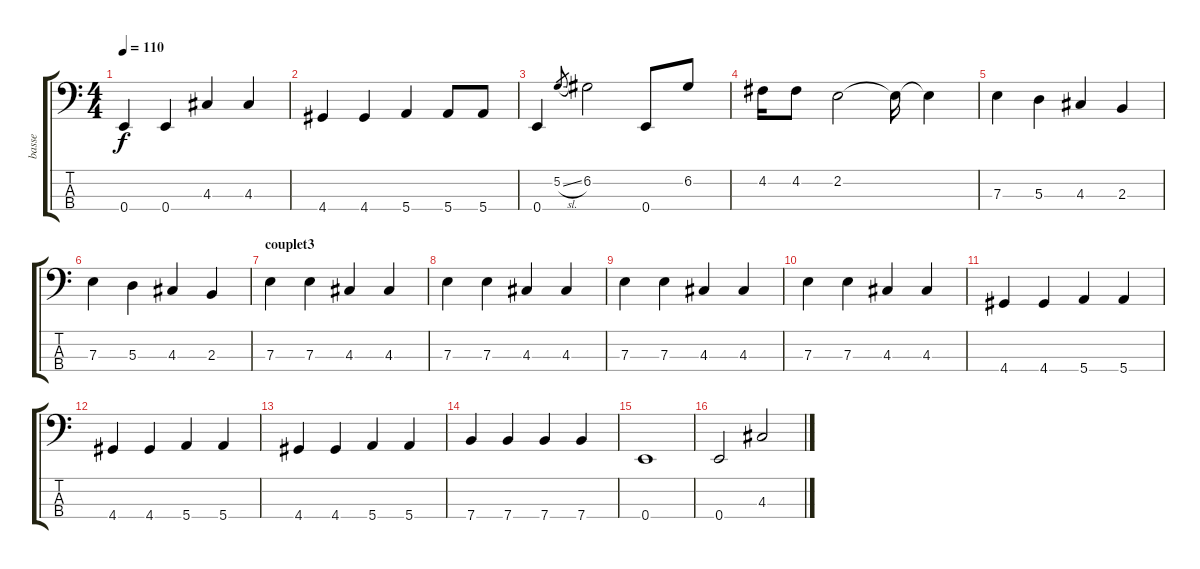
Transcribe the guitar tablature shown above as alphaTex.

\track ("basse" "basse") {instrument electricbassfinger}
\staff {score tabs}
\tuning (G2 D2 A1 E1) {hide}
\ts (4 4)
\tempo 110
\clef f4
\ks c
0.4.4{dy f} 0.4.4 4.3.4 4.3.4 |
4.4.4 4.4.4 5.4.4 5.4.8 5.4.8 |
0.4.4 5.2{sl}.8{gr} 6.2.2 0.4.8 6.2.8 |
4.2.16 4.2.8 2.2.2 2.2{t}.16 2.2{t}.4 |
7.3.4 5.3.4 4.3.4 2.3.4 |
7.3.4 5.3.4 4.3.4 2.3.4 |
\section ("" "couplet3")
7.3.4 7.3.4 4.3.4 4.3.4 |
7.3.4 7.3.4 4.3.4 4.3.4 |
7.3.4 7.3.4 4.3.4 4.3.4 |
7.3.4 7.3.4 4.3.4 4.3.4 |
4.4.4 4.4.4 5.4.4 5.4.4 |
4.4.4 4.4.4 5.4.4 5.4.4 |
4.4.4 4.4.4 5.4.4 5.4.4 |
7.4.4 7.4.4 7.4.4 7.4.4 |
0.4.1 |
0.4.2 4.3.2
